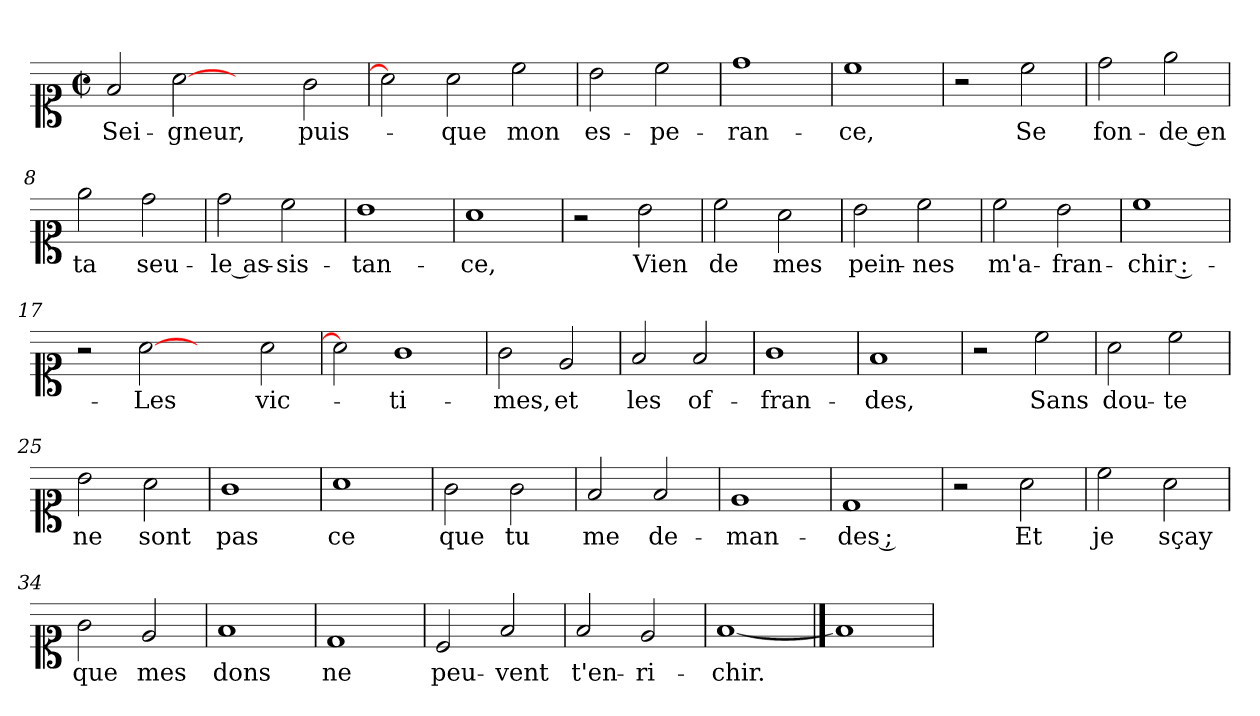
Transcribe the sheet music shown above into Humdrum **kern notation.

**kern	**text
*part1	*part1
*staff1	*staff1
*clefC1	*
*k[]	*
*C:	*
*M2/2	*
*met(c|)	*
=1	=1
2f/	Sei-
[2a	-gneur,
2ryy	.
2g\	puis-
=2	=2
2a]	.
2a\	-que
2cc\	mon
=3	=3
2b\	es-
2cc\	-pe-
=4	=4
1dd	-ran-
=5	=5
1cc	-ce,
=6	=6
2r	.
2cc\	Se
!!LO:LB:g=z
=7	=7
2dd\	fon-
2ee\	-de en
=8	=8
2ee\	ta
2dd\	seu-
=9	=9
2dd\	le as-
2cc\	-sis-
=10	=10
1b	-tan-
=11	=11
1a	-ce,
=12	=12
2r	.
2b\	Vien
=13	=13
2cc\	de
2a\	mes
=14	=14
2b\	pein-
2cc\	-nes
!!LO:LB:g=z
=15	=15
2cc\	m'a-
2b\	-fran-
=16	=16
1cc	chir :-
=17	=17
2r	.
[2a	-Les
2ryy	.
2a\	vic-
=18	=18
2a]	.
1g	-ti-
=19	=19
2g\	-mes,
2e/	et
=20	=20
2f/	les
2f/	of-
=21	=21
1g	-fran-
!!LO:LB:g=z
=22	=22
1f	-des,
=23	=23
2r	.
2cc\	Sans
=24	=24
2a\	dou-
2cc\	-te
=25	=25
2b\	ne
2a\	sont
=26	=26
1g	pas
=27	=27
1a	ce
=28	=28
2g\	que
2g\	tu
=29	=29
2f/	me
2f/	de-
!!LO:LB:g=z
=30	=30
1e	-man-
=31	=31
1d	-des ;
=32	=32
2r	.
2a\	Et
=33	=33
2cc\	je
2a\	sçay
=34	=34
2g\	que
2e/	mes
=35	=35
1f	dons
=36	=36
1d	ne
=37	=37
2c/	peu-
2f/	-vent
!!LO:LB:g=z
=38	=38
2f/	t'en-
2e/	-ri-
=39	=39
[1f	-chir.
==40	==40
1f]	.
=	=
*-	*-
